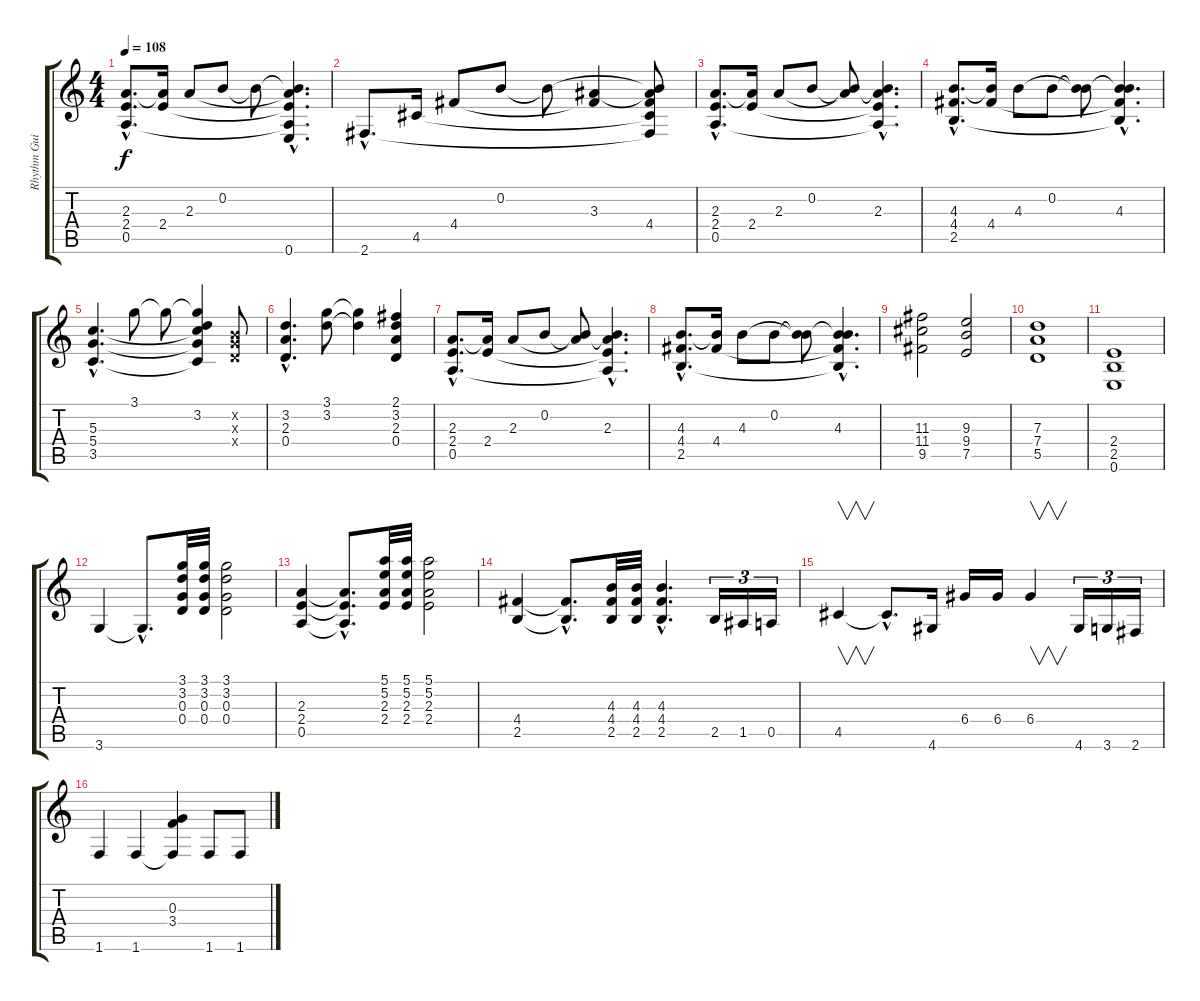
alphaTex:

\track ("Rhythm Guitar - Lead Guitar 1" "Rhythm Gui") {instrument electricguitarclean}
\staff {score tabs}
\tuning (E4 B3 G3 D3 A2 E2) {hide}
\ts (4 4)
\tempo 108
\clef g2
\ks c
(2.3{hac} 2.4{hac} 0.5{hac}).8{d dy f} (2.3{t} 2.4).16 2.3.8 0.2.8 0.2{t}.8 (0.2{hac t} 2.3{hac t} 2.4{hac t} 0.5{hac t} 0.6{hac}).4{d} |
2.6{hac}.8{d} 4.5.16 4.4.8 0.2.8 0.2{t}.8 (3.3 4.4{t}).4 (0.2{t} 3.3{t} 4.4 4.5{t} 2.6{t}).8 |
(2.3{hac} 2.4{hac} 0.5{hac}).8{d} (2.3{t} 2.4).16 2.3.8 0.2.8 (0.2{t} 2.3{t}).8 (0.2{hac t} 2.3{hac} 2.4{hac t} 0.5{hac t}).4{d} |
(4.3{hac} 4.4{hac} 2.5{hac}).8{d} (4.3{t} 4.4).16 4.3.8 0.2.8 (0.2{t} 4.3{t}).8 (0.2{hac t} 4.3{hac} 4.4{hac t} 2.5{hac t}).4{d} |
(5.3{hac} 5.4{hac} 3.5{hac}).4{d} 3.1.8 3.1{t}.8 (3.1{t} 3.2 5.3{t} 5.4{t} 3.5{t}).4 (0.2{x} 0.3{x} 0.4{x}).8 |
(3.2{hac} 2.3{hac} 0.4{hac}).4{d} (3.1 3.2).8 (3.1{t} 3.2{t}).4 (2.1 3.2 2.3 0.4).4 |
(2.3{hac} 2.4{hac} 0.5{hac}).8{d} (2.3{t} 2.4).16 2.3.8 0.2.8 (0.2{t} 2.3{t}).8 (0.2{hac t} 2.3{hac} 2.4{hac t} 0.5{hac t}).4{d} |
(4.3{hac} 4.4{hac} 2.5{hac}).8{d} (4.3{t} 4.4).16 4.3.8 0.2.8 (0.2{t} 4.3{t}).8 (0.2{hac t} 4.3{hac} 4.4{hac t} 2.5{hac t}).4{d} |
(11.3 11.4 9.5).2 (9.3 9.4 7.5).2 |
(7.3 7.4 5.5).1 |
(2.4 2.5 0.6).1 |
3.6.4 3.6{hac t}.8{d} (3.1 3.2 0.3 0.4).32 (3.1 3.2 0.3 0.4).32 (3.1 3.2 0.3 0.4).2 |
(2.3 2.4 0.5).4 (2.3{hac t} 2.4{hac t} 0.5{hac t}).8{d} (5.1 5.2 2.3 2.4).32 (5.1 5.2 2.3 2.4).32 (5.1 5.2 2.3 2.4).2 |
(4.4 2.5).4 (4.4{hac t} 2.5{hac t}).8{d} (4.3 4.4 2.5).32 (4.3 4.4 2.5).32 (4.3{hac} 4.4{hac} 2.5{hac}).4{d} 2.5.16{tu (3 2)} 1.5.16{tu (3 2)} 0.5.16{tu (3 2)} |
4.5.4{v} 4.5{hac t}.8{d} 4.6.16 6.4.16 6.4.16 6.4.4{v} 4.6.16{tu (3 2)} 3.6.16{tu (3 2)} 2.6.16{tu (3 2)} |
1.6.4 1.6.4 (0.3 3.4 1.6{t}).4 1.6.8 1.6.8
